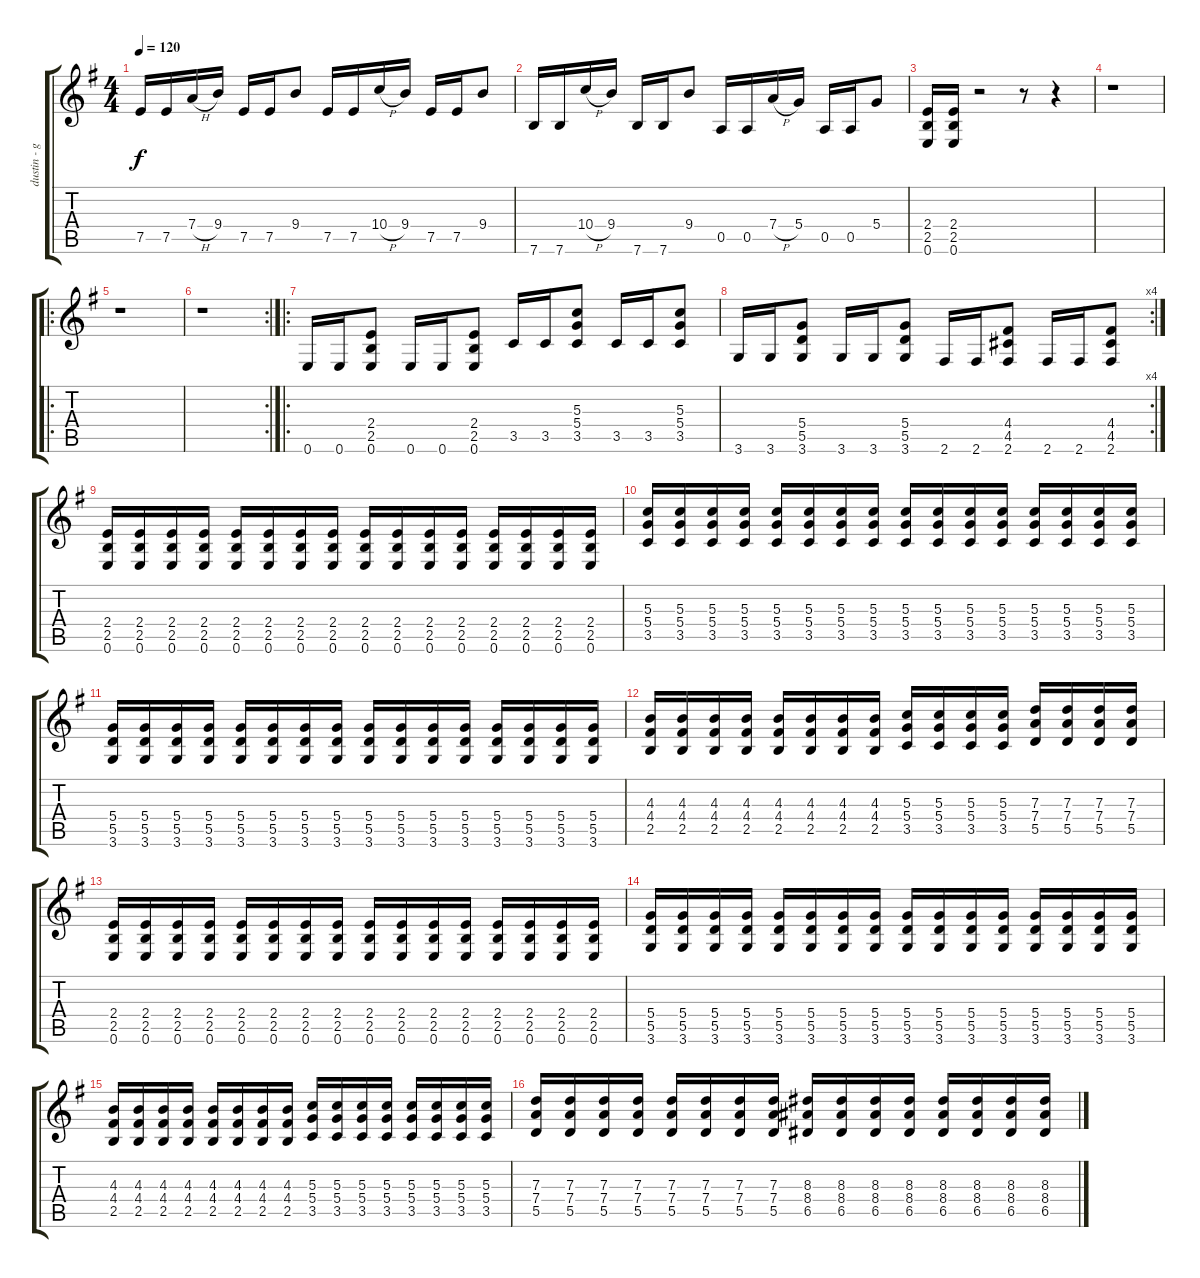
\track ("dustin - guitar" "dustin - g") {instrument overdrivenguitar}
\staff {score tabs}
\tuning (E4 B3 G3 D3 A2 E2) {hide}
\ts (4 4)
\tempo 120
\clef g2
\ks g
7.5.16{dy f} 7.5.16 7.4{h}.16 9.4.16 7.5.16 7.5.16 9.4.8 7.5.16 7.5.16 10.4{h}.16 9.4.16 7.5.16 7.5.16 9.4.8 |
7.6.16 7.6.16 10.4{h}.16 9.4.16 7.6.16 7.6.16 9.4.8 0.5.16 0.5.16 7.4{h}.16 5.4.16 0.5.16 0.5.16 5.4.8 |
(2.4 2.5 0.6).16 (2.4 2.5 0.6).16 r.2 r.8 r.4 |
r.1 |
\ro
r.1 |
\rc 2
r.1 |
\ro
0.6.16 0.6.16 (2.4 2.5 0.6).8 0.6.16 0.6.16 (2.4 2.5 0.6).8 3.5.16 3.5.16 (5.3 5.4 3.5).8 3.5.16 3.5.16 (5.3 5.4 3.5).8 |
\rc 4
3.6.16 3.6.16 (5.4 5.5 3.6).8 3.6.16 3.6.16 (5.4 5.5 3.6).8 2.6.16 2.6.16 (4.4 4.5 2.6).8 2.6.16 2.6.16 (4.4 4.5 2.6).8 |
(2.4 2.5 0.6).16 (2.4 2.5 0.6).16 (2.4 2.5 0.6).16 (2.4 2.5 0.6).16 (2.4 2.5 0.6).16 (2.4 2.5 0.6).16 (2.4 2.5 0.6).16 (2.4 2.5 0.6).16 (2.4 2.5 0.6).16 (2.4 2.5 0.6).16 (2.4 2.5 0.6).16 (2.4 2.5 0.6).16 (2.4 2.5 0.6).16 (2.4 2.5 0.6).16 (2.4 2.5 0.6).16 (2.4 2.5 0.6).16 |
(5.3 5.4 3.5).16 (5.3 5.4 3.5).16 (5.3 5.4 3.5).16 (5.3 5.4 3.5).16 (5.3 5.4 3.5).16 (5.3 5.4 3.5).16 (5.3 5.4 3.5).16 (5.3 5.4 3.5).16 (5.3 5.4 3.5).16 (5.3 5.4 3.5).16 (5.3 5.4 3.5).16 (5.3 5.4 3.5).16 (5.3 5.4 3.5).16 (5.3 5.4 3.5).16 (5.3 5.4 3.5).16 (5.3 5.4 3.5).16 |
(5.4 5.5 3.6).16 (5.4 5.5 3.6).16 (5.4 5.5 3.6).16 (5.4 5.5 3.6).16 (5.4 5.5 3.6).16 (5.4 5.5 3.6).16 (5.4 5.5 3.6).16 (5.4 5.5 3.6).16 (5.4 5.5 3.6).16 (5.4 5.5 3.6).16 (5.4 5.5 3.6).16 (5.4 5.5 3.6).16 (5.4 5.5 3.6).16 (5.4 5.5 3.6).16 (5.4 5.5 3.6).16 (5.4 5.5 3.6).16 |
(4.3 4.4 2.5).16 (4.3 4.4 2.5).16 (4.3 4.4 2.5).16 (4.3 4.4 2.5).16 (4.3 4.4 2.5).16 (4.3 4.4 2.5).16 (4.3 4.4 2.5).16 (4.3 4.4 2.5).16 (5.3 5.4 3.5).16 (5.3 5.4 3.5).16 (5.3 5.4 3.5).16 (5.3 5.4 3.5).16 (7.3 7.4 5.5).16 (7.3 7.4 5.5).16 (7.3 7.4 5.5).16 (7.3 7.4 5.5).16 |
(2.4 2.5 0.6).16 (2.4 2.5 0.6).16 (2.4 2.5 0.6).16 (2.4 2.5 0.6).16 (2.4 2.5 0.6).16 (2.4 2.5 0.6).16 (2.4 2.5 0.6).16 (2.4 2.5 0.6).16 (2.4 2.5 0.6).16 (2.4 2.5 0.6).16 (2.4 2.5 0.6).16 (2.4 2.5 0.6).16 (2.4 2.5 0.6).16 (2.4 2.5 0.6).16 (2.4 2.5 0.6).16 (2.4 2.5 0.6).16 |
(5.4 5.5 3.6).16 (5.4 5.5 3.6).16 (5.4 5.5 3.6).16 (5.4 5.5 3.6).16 (5.4 5.5 3.6).16 (5.4 5.5 3.6).16 (5.4 5.5 3.6).16 (5.4 5.5 3.6).16 (5.4 5.5 3.6).16 (5.4 5.5 3.6).16 (5.4 5.5 3.6).16 (5.4 5.5 3.6).16 (5.4 5.5 3.6).16 (5.4 5.5 3.6).16 (5.4 5.5 3.6).16 (5.4 5.5 3.6).16 |
(4.3 4.4 2.5).16 (4.3 4.4 2.5).16 (4.3 4.4 2.5).16 (4.3 4.4 2.5).16 (4.3 4.4 2.5).16 (4.3 4.4 2.5).16 (4.3 4.4 2.5).16 (4.3 4.4 2.5).16 (5.3 5.4 3.5).16 (5.3 5.4 3.5).16 (5.3 5.4 3.5).16 (5.3 5.4 3.5).16 (5.3 5.4 3.5).16 (5.3 5.4 3.5).16 (5.3 5.4 3.5).16 (5.3 5.4 3.5).16 |
(7.3 7.4 5.5).16 (7.3 7.4 5.5).16 (7.3 7.4 5.5).16 (7.3 7.4 5.5).16 (7.3 7.4 5.5).16 (7.3 7.4 5.5).16 (7.3 7.4 5.5).16 (7.3 7.4 5.5).16 (8.3 8.4 6.5).16 (8.3 8.4 6.5).16 (8.3 8.4 6.5).16 (8.3 8.4 6.5).16 (8.3 8.4 6.5).16 (8.3 8.4 6.5).16 (8.3 8.4 6.5).16 (8.3 8.4 6.5).16
